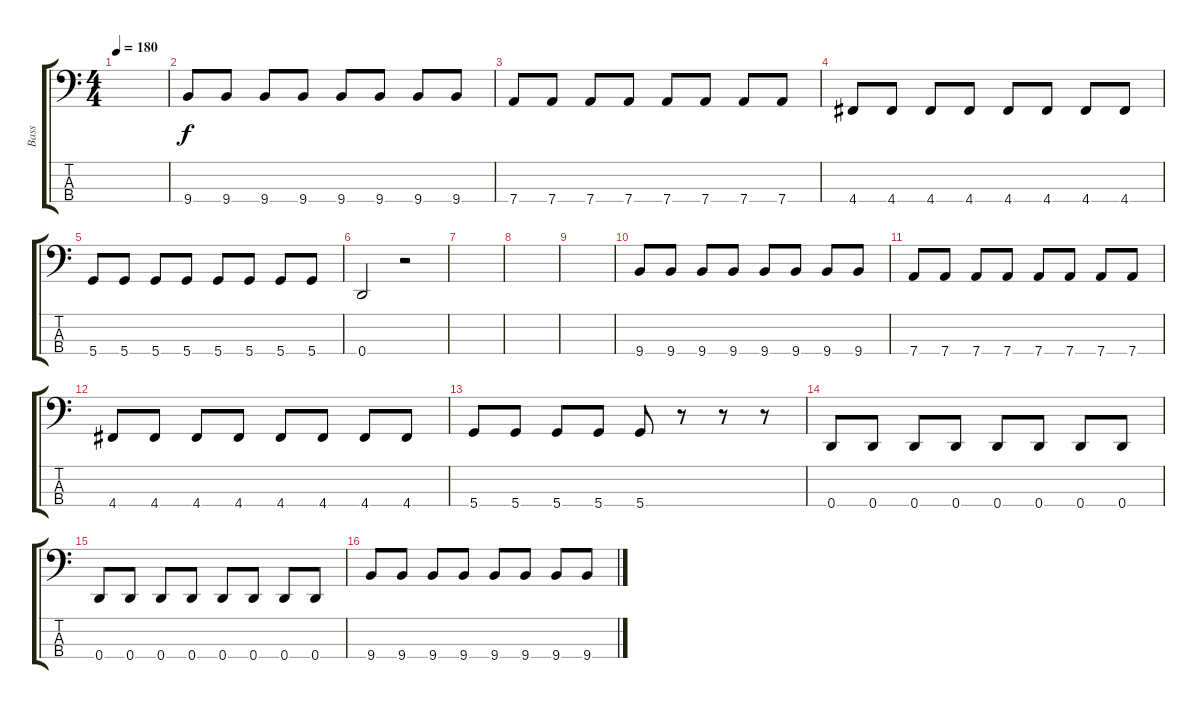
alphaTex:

\track ("Bass" "Bass") {instrument electricbasspick}
\staff {score tabs}
\tuning (G2 D2 A1 D1) {hide}
\ts (4 4)
\tempo 180
\clef f4
\ks c
|
9.4.8 9.4.8 9.4.8 9.4.8 9.4.8 9.4.8 9.4.8 9.4.8 |
7.4.8 7.4.8 7.4.8 7.4.8 7.4.8 7.4.8 7.4.8 7.4.8 |
4.4.8 4.4.8 4.4.8 4.4.8 4.4.8 4.4.8 4.4.8 4.4.8 |
5.4.8 5.4.8 5.4.8 5.4.8 5.4.8 5.4.8 5.4.8 5.4.8 |
0.4.2 r.2 |
|
|
|
9.4.8 9.4.8 9.4.8 9.4.8 9.4.8 9.4.8 9.4.8 9.4.8 |
7.4.8 7.4.8 7.4.8 7.4.8 7.4.8 7.4.8 7.4.8 7.4.8 |
4.4.8 4.4.8 4.4.8 4.4.8 4.4.8 4.4.8 4.4.8 4.4.8 |
5.4.8 5.4.8 5.4.8 5.4.8 5.4.8 r.8 r.8 r.8 |
0.4.8{dy f} 0.4.8 0.4.8 0.4.8 0.4.8 0.4.8 0.4.8 0.4.8 |
0.4.8 0.4.8 0.4.8 0.4.8 0.4.8 0.4.8 0.4.8 0.4.8 |
9.4.8 9.4.8 9.4.8 9.4.8 9.4.8 9.4.8 9.4.8 9.4.8
